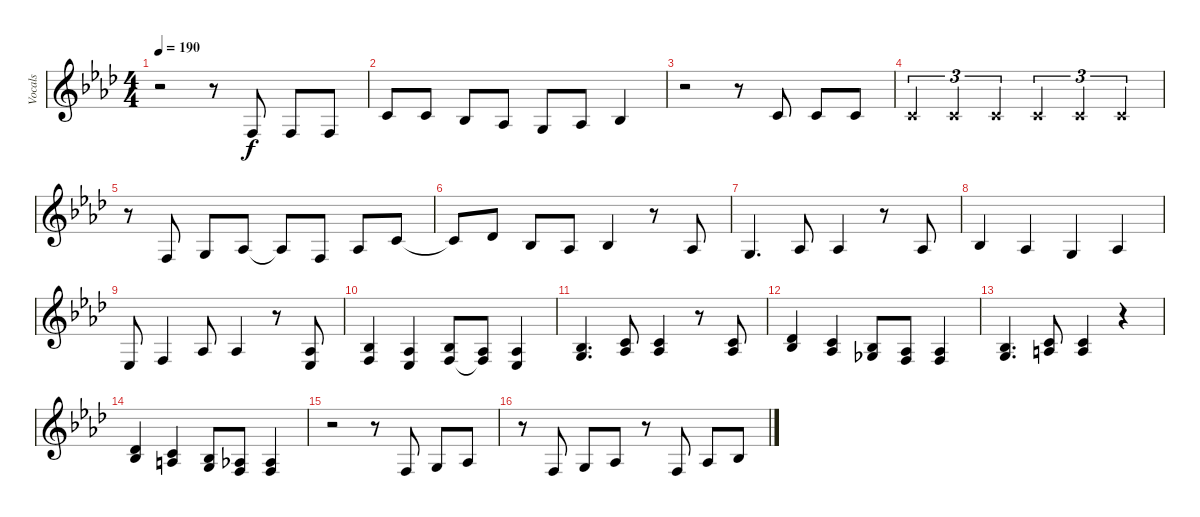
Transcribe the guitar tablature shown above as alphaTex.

\track ("Vocals" "Vocals") {instrument flute}
\staff {score}
\tuning (E4 B3 G3 D3 A2 D2) {hide}
\ts (4 4)
\tempo 190
\clef g2
\ks ab
r.2{dy f} r.8 3.4.8 3.4.8 3.4.8 |
1.2.8 1.2.8 3.3.8 1.3.8 0.3.8 1.3.8 3.3.4 |
r.2 r.8 1.2.8 1.2.8 1.2.8 |
1.2{x}.4{tu (3 2)} 1.2{x}.4{tu (3 2)} 1.2{x}.4{tu (3 2)} 1.2{x}.4{tu (3 2)} 1.2{x}.4{tu (3 2)} 1.2{x}.4{tu (3 2)} |
r.8 3.4.8 0.3.8 1.3.8 1.3{t}.8 3.4.8 1.3.8 1.2.8 |
1.2{t}.8 2.2.8 3.3.8 1.3.8 3.3.4 r.8 1.3.8 |
0.3.4{d} 1.3.8 1.3.4 r.8 1.3.8 |
3.3.4 1.3.4 0.3.4 1.3.4 |
1.4.8 3.4.4 1.3.8 1.3.4 r.8 (1.3 1.4).8 |
(3.3 3.4).4 (1.3 1.4).4 (3.3 3.4).8 (1.3 3.4{t}).8 (1.3 1.4).4 |
(3.3 5.4).4{d} (1.2 1.3).8 (1.2 1.3).4 r.8 (1.2 1.3).8 |
(2.2 3.3).4 (1.2 1.3).4 (3.3 4.4).8 (1.3 3.4).8 (1.3 3.4).4 |
(3.3 5.4).4{d} (1.2 2.3).8 (1.2 2.3).4 r.4 |
(2.2 3.3).4 (1.2 2.3).4 (3.3 5.4).8 (1.3 3.4).8 (1.3 3.4).4 |
r.2 r.8 3.4.8 0.3.8 1.3.8 |
r.8 3.4.8 0.3.8 1.3.8 r.8 3.4.8 1.3.8 3.3.8
